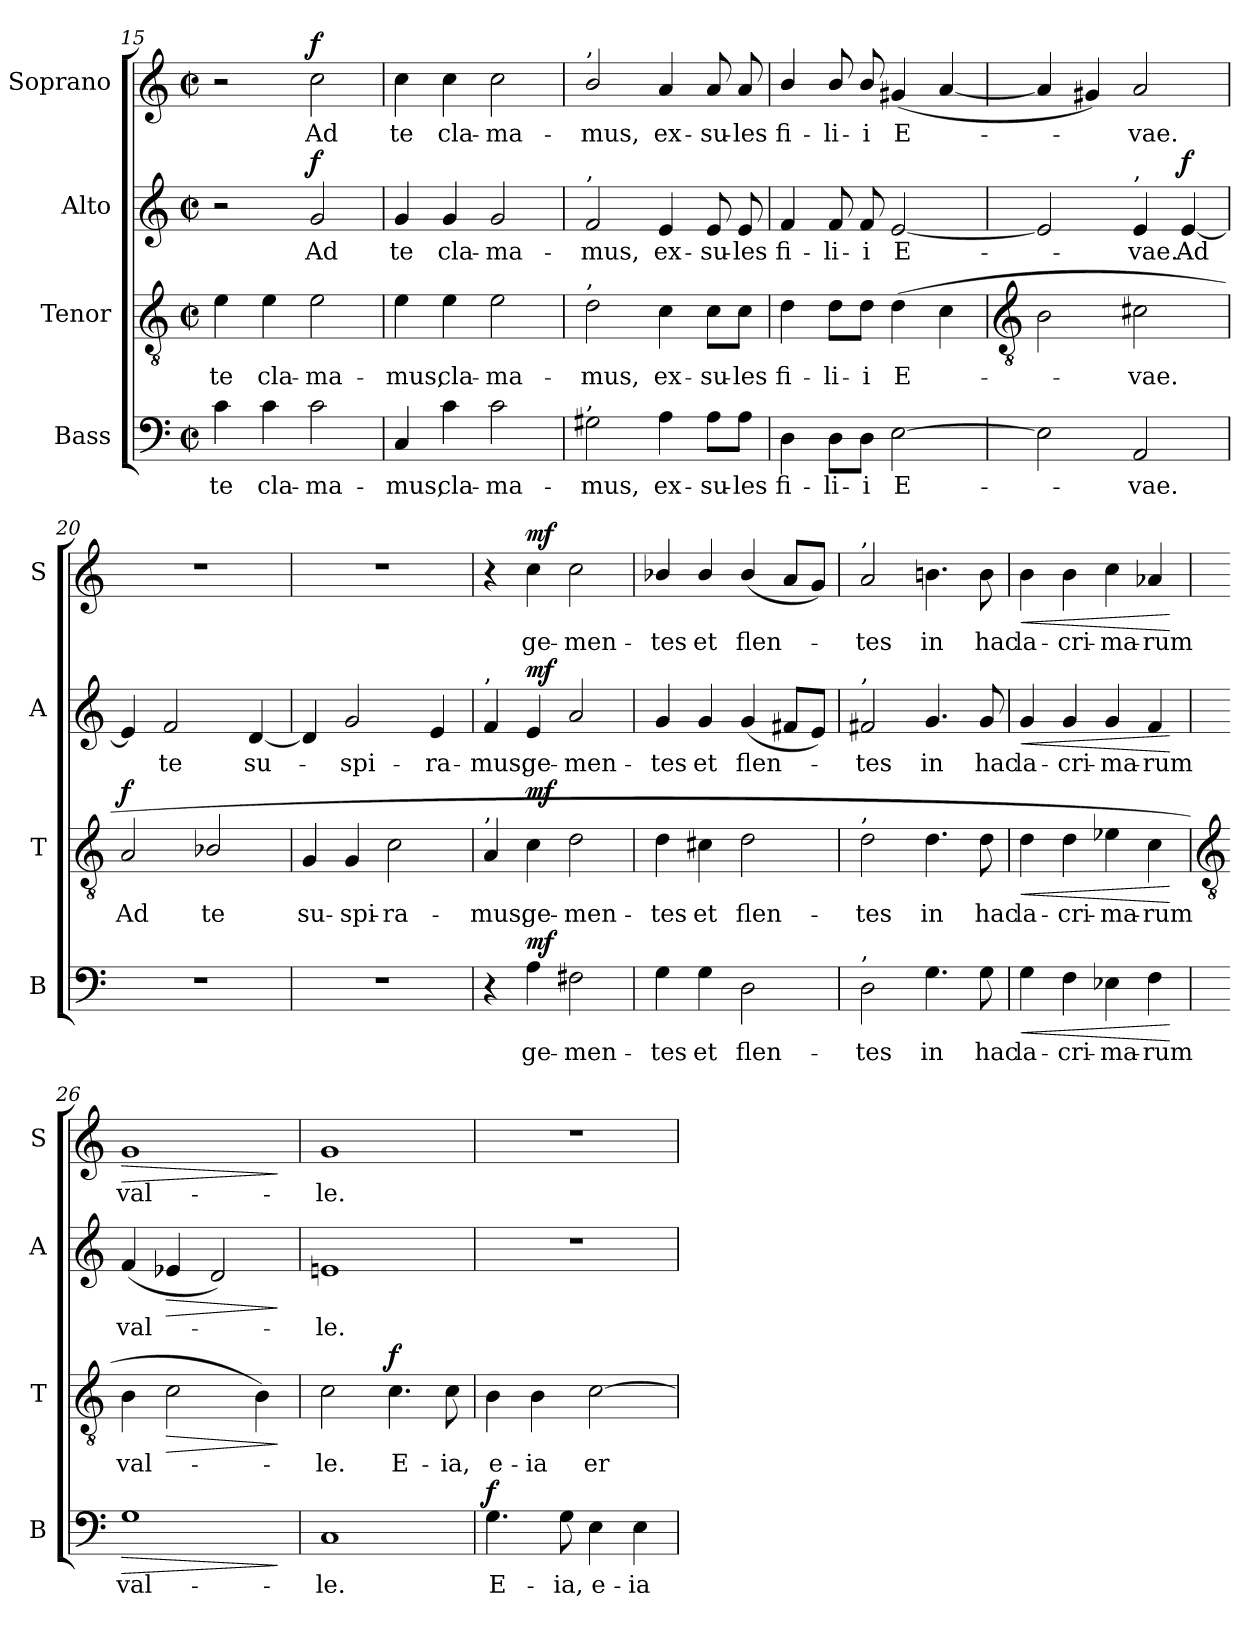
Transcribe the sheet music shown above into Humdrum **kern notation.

**kern	**text	**dynam	**kern	**text	**dynam	**kern	**text	**dynam	**kern	**text	**dynam
*part4	*part4	*part4	*part3	*part3	*part3	*part2	*part2	*part2	*part1	*part1	*part1
*staff4	*staff4	*staff4	*staff3	*staff3	*staff3	*staff2	*staff2	*staff2	*staff1	*staff1	*staff1
*I"Bass	*	*	*I"Tenor	*	*	*I"Alto	*	*	*I"Soprano	*	*
*I'B	*	*	*I'T	*	*	*I'A	*	*	*I'S	*	*
*clefF4	*	*	*clefGv2	*	*	*clefG2	*	*	*clefG2	*	*
*k[]	*	*	*k[]	*	*	*k[]	*	*	*k[]	*	*
*C:	*	*	*C:	*	*	*C:	*	*	*C:	*	*
*M2/2	*	*	*M2/2	*	*	*M2/2	*	*	*M2/2	*	*
*met(c|)	*	*	*met(c|)	*	*	*met(c|)	*	*	*met(c|)	*	*
=15	=15	=15	=15	=15	=15	=15	=15	=15	=15	=15	=15
!	!LO:LY:b	!	!	!LO:LY:b	!	!	!	!	!	!	!
4c	te	.	4e	te	.	2r	.	.	2r	.	.
!	!LO:LY:b	!	!	!LO:LY:b	!	!	!	!	!	!	!
4c	cla-	.	4e	cla-	.	.	.	.	.	.	.
!	!LO:LY:b	!	!	!LO:LY:b	!	!	!LO:LY:b	!LO:DY:b	!	!LO:LY:b	!LO:DY:b
2c	-ma-	.	2e	-ma-	.	2g	Ad	f	2cc	Ad	f
=16	=16	=16	=16	=16	=16	=16	=16	=16	=16	=16	=16
!	!LO:LY:b	!	!	!LO:LY:b	!	!	!LO:LY:b	!	!	!LO:LY:b	!
4C	-mus,	.	4e	-mus,	.	4g	te	.	4cc	te	.
!	!LO:LY:b	!	!	!LO:LY:b	!	!	!LO:LY:b	!	!	!LO:LY:b	!
4c	cla-	.	4e	cla-	.	4g	cla-	.	4cc	cla-	.
!	!LO:LY:b	!	!	!LO:LY:b	!	!	!LO:LY:b	!	!	!LO:LY:b	!
2c	-ma-	.	2e	-ma-	.	2g	-ma-	.	2cc	-ma-	.
=17	=17	=17	=17	=17	=17	=17	=17	=17	=17	=17	=17
!	!	!	!	!	!	!	!	!	!LO:TX:a:t=,	!	!
!	!	!	!	!	!	!LO:TX:a:t=,	!	!	!	!	!
!	!	!	!LO:TX:a:t=,	!	!	!	!	!	!	!	!
!LO:TX:a:t=,	!	!	!	!	!	!	!	!	!	!	!
!	!LO:LY:b	!	!	!LO:LY:b	!	!	!LO:LY:b	!	!	!LO:LY:b	!
2G#X	-mus,	.	2d	-mus,	.	2f	-mus,	.	2b/	-mus,	.
!	!LO:LY:b	!	!	!LO:LY:b	!	!	!LO:LY:b	!	!	!LO:LY:b	!
4A	ex-	.	4c	ex-	.	4e	ex-	.	4a	ex-	.
!	!LO:LY:b	!	!	!LO:LY:b	!	!	!LO:LY:b	!	!	!LO:LY:b	!
8A\L	-su-	.	8c\L	-su-	.	8e	-su-	.	8a	-su-	.
!	!LO:LY:b	!	!	!LO:LY:b	!	!	!LO:LY:b	!	!	!LO:LY:b	!
8A\J	-les	.	8c\J	-les	.	8e	-les	.	8a	-les	.
=18	=18	=18	=18	=18	=18	=18	=18	=18	=18	=18	=18
!	!LO:LY:b	!	!	!LO:LY:b	!	!	!LO:LY:b	!	!	!LO:LY:b	!
4D	fi-	.	4d	fi-	.	4f	fi-	.	4b/	fi-	.
!	!LO:LY:b	!	!	!LO:LY:b	!	!	!LO:LY:b	!	!	!LO:LY:b	!
8D\L	-li-	.	8d\L	-li-	.	8f	-li-	.	8b/	-li-	.
!	!LO:LY:b	!	!	!LO:LY:b	!	!	!LO:LY:b	!	!	!LO:LY:b	!
8D\J	-i	.	8d\J	-i	.	8f	-i	.	8b/	-i	.
!	!LO:LY:b	!	!	!LO:LY:b	!	!	!LO:LY:b	!	!	!LO:LY:b	!
[2E	E-	.	(>4d	E-	.	[2e	E-	.	(<4g#X	E-	.
.	.	.	4c	.	.	.	.	.	[4a	.	.
!!LO:LB:g=z
=19	=19	=19	=19	=19	=19	=19	=19	=19	=19	=19	=19
*	*	*	*clefGv2	*	*	*	*	*	*	*	*
2E]	.	.	2B	.	.	2e]	.	.	4a]	.	.
.	.	.	.	.	.	.	.	.	4g#X)	.	.
!	!	!	!	!	!	!LO:TX:a:t=,	!	!	!	!	!
!	!LO:LY:b	!	!	!LO:LY:b	!	!	!LO:LY:b	!	!	!LO:LY:b	!
2AA	vae.	.	2c#X	vae.	.	4e	vae.	.	2a	vae.	.
!	!	!	!	!	!	!	!LO:LY:b	!LO:DY:b	!	!	!
.	.	.	.	.	.	[4e	Ad	f	.	.	.
=20	=20	=20	=20	=20	=20	=20	=20	=20	=20	=20	=20
!	!	!	!	!LO:LY:b	!LO:DY:b	!	!	!	!	!	!
1r	.	.	2A	Ad	f	4e]	.	.	1r	.	.
!	!	!	!	!	!	!	!LO:LY:b	!	!	!	!
.	.	.	.	.	.	2f	te	.	.	.	.
!	!	!	!	!LO:LY:b	!	!	!	!	!	!	!
.	.	.	2B-X/	te	.	.	.	.	.	.	.
!	!	!	!	!	!	!	!LO:LY:b	!	!	!	!
.	.	.	.	.	.	[4d	su-	.	.	.	.
=21	=21	=21	=21	=21	=21	=21	=21	=21	=21	=21	=21
!	!	!	!	!LO:LY:b	!	!	!	!	!	!	!
1r	.	.	4G	su-	.	4d]	.	.	1r	.	.
!	!	!	!	!LO:LY:b	!	!	!LO:LY:b	!	!	!	!
.	.	.	4G	-spi-	.	2g	spi-	.	.	.	.
!	!	!	!	!LO:LY:b	!	!	!	!	!	!	!
.	.	.	2c	-ra-	.	.	.	.	.	.	.
!	!	!	!	!	!	!	!LO:LY:b	!	!	!	!
.	.	.	.	.	.	4e	-ra-	.	.	.	.
=22	=22	=22	=22	=22	=22	=22	=22	=22	=22	=22	=22
!	!	!	!	!	!	!LO:TX:a:t=,	!	!	!	!	!
!	!	!	!LO:TX:a:t=,	!	!	!	!	!	!	!	!
!	!	!	!	!LO:LY:b	!	!	!LO:LY:b	!	!	!	!
4r	.	.	4A	-mus,	.	4f	-mus,	.	4r	.	.
!	!LO:LY:b	!LO:DY:b	!	!LO:LY:b	!LO:DY:b	!	!LO:LY:b	!LO:DY:b	!	!LO:LY:b	!LO:DY:b
4A	ge-	mf	4c	ge-	mf	4e	ge-	mf	4cc	ge-	mf
!	!LO:LY:b	!	!	!LO:LY:b	!	!	!LO:LY:b	!	!	!LO:LY:b	!
2F#X	-men-	.	2d	-men-	.	2a	-men-	.	2cc	-men-	.
=23	=23	=23	=23	=23	=23	=23	=23	=23	=23	=23	=23
!	!LO:LY:b	!	!	!LO:LY:b	!	!	!LO:LY:b	!	!	!LO:LY:b	!
4G	-tes	.	4d	-tes	.	4g	-tes	.	4b-X/	-tes	.
!	!LO:LY:b	!	!	!LO:LY:b	!	!	!LO:LY:b	!	!	!LO:LY:b	!
4G	et	.	4c#X	et	.	4g	et	.	4b-/	et	.
!	!LO:LY:b	!	!	!LO:LY:b	!	!	!LO:LY:b	!	!	!LO:LY:b	!
2D	flen-	.	2d	flen-	.	(<4g	flen-	.	(<4b-/	flen-	.
.	.	.	.	.	.	8f#XL	.	.	8aL	.	.
.	.	.	.	.	.	8eJ)	.	.	8gJ)	.	.
=24	=24	=24	=24	=24	=24	=24	=24	=24	=24	=24	=24
!	!	!	!	!	!	!	!	!	!LO:TX:a:t=,	!	!
!	!	!	!	!	!	!LO:TX:a:t=,	!	!	!	!	!
!	!	!	!LO:TX:a:t=,	!	!	!	!	!	!	!	!
!LO:TX:a:t=,	!	!	!	!	!	!	!	!	!	!	!
!	!LO:LY:b	!	!	!LO:LY:b	!	!	!LO:LY:b	!	!	!LO:LY:b	!
2D	-tes	.	2d	-tes	.	2f#X	tes	.	2a	tes	.
!	!LO:LY:b	!	!	!LO:LY:b	!	!	!LO:LY:b	!	!	!LO:LY:b	!
4.G	in	.	4.d	in	.	4.g	in	.	4.bn	in	.
!	!LO:LY:b	!	!	!LO:LY:b	!	!	!LO:LY:b	!	!	!LO:LY:b	!
8G	hac	.	8d	hac	.	8g	hac	.	8b	hac	.
=25	=25	=25	=25	=25	=25	=25	=25	=25	=25	=25	=25
!	!LO:LY:b	!LO:HP:b	!	!LO:LY:b	!LO:HP:b	!	!LO:LY:b	!LO:HP:b	!	!LO:LY:b	!LO:HP:b
4G	la-	<	4d	la-	<	4g	la-	<	4b	la-	<
!	!LO:LY:b	!	!	!LO:LY:b	!	!	!LO:LY:b	!	!	!LO:LY:b	!
4F	-cri-	.	4d	-cri-	.	4g	-cri-	.	4b	-cri-	.
!	!LO:LY:b	!	!	!LO:LY:b	!	!	!LO:LY:b	!	!	!LO:LY:b	!
4E-X	-ma-	.	4e-X	-ma-	.	4g	-ma-	.	4cc	-ma-	.
!	!LO:LY:b	!	!	!LO:LY:b	!	!	!LO:LY:b	!	!	!LO:LY:b	!
4F	-rum	.	4c	-rum	.	4f	-rum	.	4a-X	-rum	.
.	.	[	.	.	[	.	.	[	.	.	[
!!LO:LB:g=z
=26	=26	=26	=26	=26	=26	=26	=26	=26	=26	=26	=26
*	*	*	*clefGv2	*	*	*	*	*	*	*	*
!	!LO:LY:b	!LO:HP:b	!	!LO:LY:b	!	!	!LO:LY:b	!	!	!LO:LY:b	!LO:HP:b
1G	val-	>	4B	val-	.	(<4f	val-	.	1g	val-	>
!	!	!	!	!	!LO:HP:b	!	!	!LO:HP:b	!	!	!
.	.	.	2c	.	>	4e-X	.	>	.	.	.
.	.	.	.	.	.	2d)	.	.	.	.	.
.	.	.	4B)	.	.	.	.	.	.	.	.
.	.	]	.	.	]	.	.	]	.	.	]
=27	=27	=27	=27	=27	=27	=27	=27	=27	=27	=27	=27
!	!LO:LY:b	!	!	!LO:LY:b	!	!	!LO:LY:b	!	!	!LO:LY:b	!
1C	-le.	.	2c	le.	.	1en	le.	.	1g	-le.	.
!	!	!	!	!LO:LY:b	!LO:DY:b	!	!	!	!	!	!
.	.	.	4.c	E-	f	.	.	.	.	.	.
!	!	!	!	!LO:LY:b	!	!	!	!	!	!	!
.	.	.	8c	-ia,	.	.	.	.	.	.	.
=28	=28	=28	=28	=28	=28	=28	=28	=28	=28	=28	=28
!	!LO:LY:b	!LO:DY:b	!	!LO:LY:b	!	!	!	!	!	!	!
4.G	E-	f	4B	e-	.	1r	.	.	1r	.	.
!	!	!	!	!LO:LY:b	!	!	!	!	!	!	!
.	.	.	4B	-ia	.	.	.	.	.	.	.
!	!LO:LY:b	!	!	!	!	!	!	!	!	!	!
8G	-ia,	.	.	.	.	.	.	.	.	.	.
!	!LO:LY:b	!	!	!LO:LY:b	!	!	!	!	!	!	!
4E	e-	.	[2c	er-	.	.	.	.	.	.	.
!	!LO:LY:b	!	!	!	!	!	!	!	!	!	!
4E	-ia	.	.	.	.	.	.	.	.	.	.
=	=	=	=	=	=	=	=	=	=	=	=
*-	*-	*-	*-	*-	*-	*-	*-	*-	*-	*-	*-
